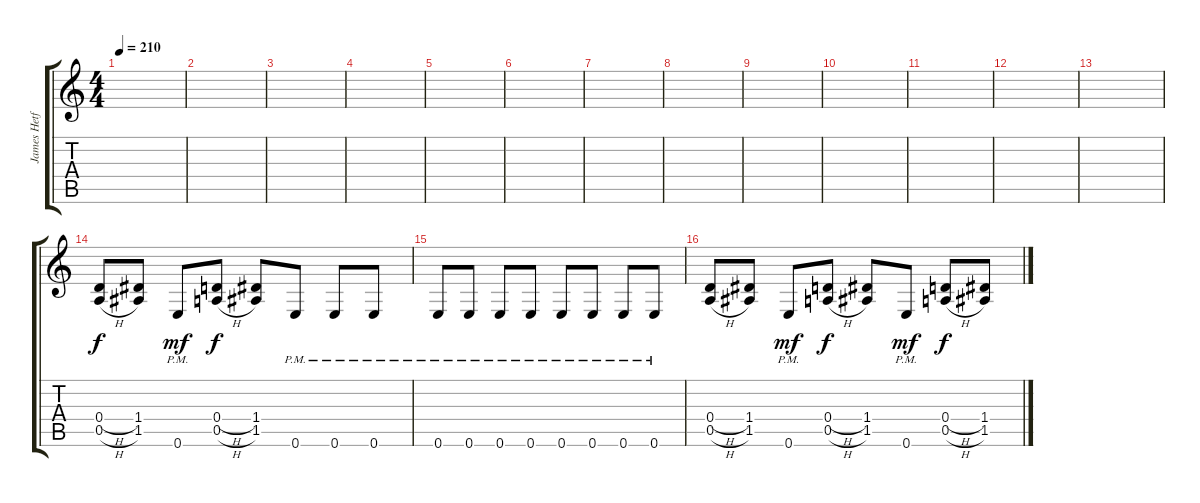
\track ("James Hetfield" "James Hetf") {instrument electricguitarclean}
\staff {score tabs}
\tuning (E4 B3 G3 D3 A2 E2) {hide}
\ts (4 4)
\tempo 210
\clef g2
\ks c
|
|
|
|
|
|
|
|
|
|
|
|
|
(0.4{h} 0.5{h}).8{volume 13 instrument distortionguitar} (1.4 1.5).8 0.6{pm}.8{dy mf} (0.4{h} 0.5{h}).8{dy f} (1.4 1.5).8 0.6{pm}.8 0.6{pm}.8 0.6{pm}.8 |
0.6{pm}.8 0.6{pm}.8 0.6{pm}.8 0.6{pm}.8 0.6{pm}.8 0.6{pm}.8 0.6{pm}.8 0.6{pm}.8 |
(0.4{h} 0.5{h}).8 (1.4 1.5).8 0.6{pm}.8{dy mf} (0.4{h} 0.5{h}).8{dy f} (1.4 1.5).8 0.6{pm}.8{dy mf} (0.4{h} 0.5{h}).8{dy f} (1.4 1.5).8
